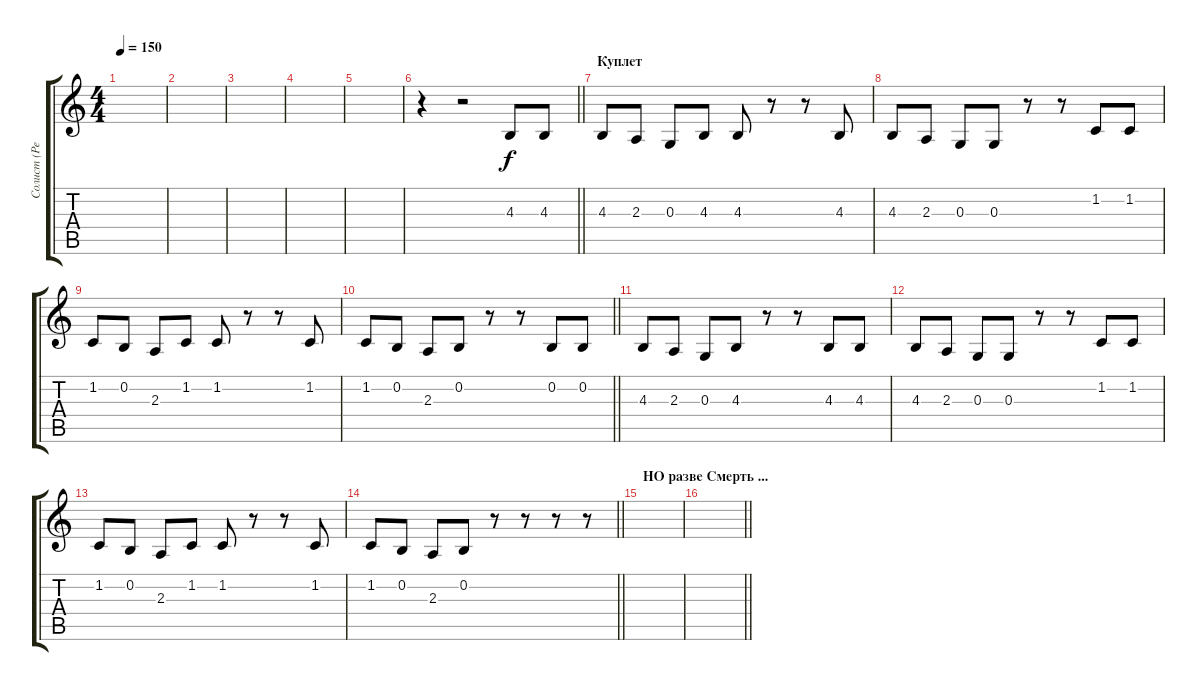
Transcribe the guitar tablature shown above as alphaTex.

\track ("Солист (Ренегад)" "Солист (Ре") {instrument tenorsax}
\staff {score tabs}
\tuning (E4 B3 G3 D3 A2 E2) {hide}
\ts (4 4)
\tempo 150
\clef g2
\ks c
|
|
|
|
|
\barLineRight lightlight
r.4 r.2 4.3.8 4.3.8 |
\section ("" "Куплет")
4.3.8 2.3.8 0.3.8 4.3.8 4.3.8 r.8 r.8 4.3.8 |
4.3.8 2.3.8 0.3.8 0.3.8 r.8 r.8 1.2.8 1.2.8 |
1.2.8 0.2.8 2.3.8 1.2.8 1.2.8 r.8 r.8 1.2.8 |
\barLineRight lightlight
1.2.8 0.2.8 2.3.8 0.2.8 r.8 r.8 0.2.8 0.2.8 |
4.3.8 2.3.8 0.3.8 4.3.8 r.8 r.8 4.3.8 4.3.8 |
4.3.8 2.3.8 0.3.8 0.3.8 r.8 r.8 1.2.8 1.2.8 |
1.2.8 0.2.8 2.3.8 1.2.8 1.2.8 r.8 r.8 1.2.8 |
\barLineRight lightlight
1.2.8 0.2.8 2.3.8 0.2.8 r.8 r.8 r.8 r.8 |
\section ("" "НО разве Смерть ...")
|
\barLineRight lightlight
